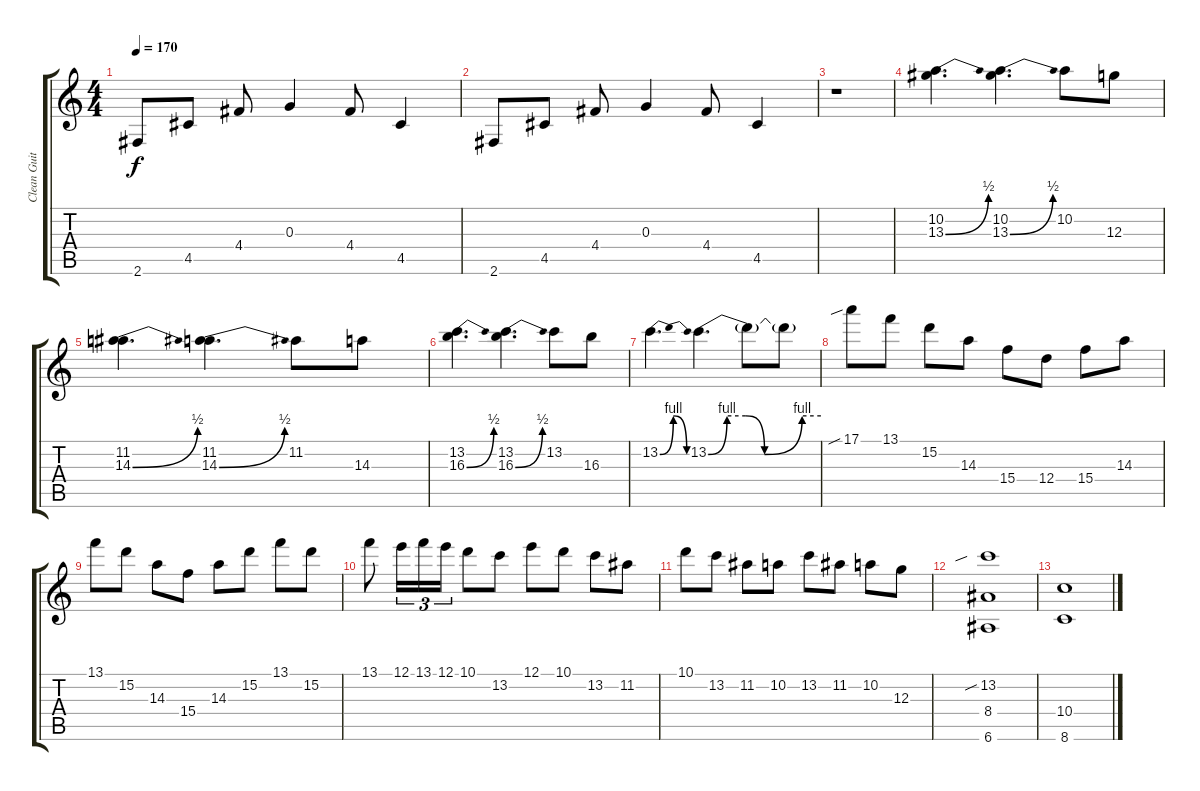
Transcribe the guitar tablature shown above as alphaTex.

\track ("Clean Guitar" "Clean Guit") {instrument electricguitarclean}
\staff {score tabs}
\tuning (E4 B3 G3 D3 A2 E2) {hide}
\ts (4 4)
\tempo 170
\clef g2
\ks c
2.6.8{dy f} 4.5.8 4.4.8 0.3.4 4.4.8 4.5.4 |
2.6.8 4.5.8 4.4.8 0.3.4 4.4.8 4.5.4 |
r.1 |
(10.2 13.3{be (bend 0 0 60 2)}).4{d} (10.2 13.3{be (bend 0 0 60 2)}).4{d} 10.2.8 12.3.8 |
(11.2 14.3{be (bend 0 0 60 2)}).4{d} (11.2 14.3{be (bend 0 0 60 2)}).4{d} 11.2.8 14.3.8 |
(13.2 16.3{be (bend 0 0 60 2)}).4{d} (13.2 16.3{be (bend 0 0 60 2)}).4{d} 13.2.8 16.3.8 |
13.2{be (bendrelease 0 0 30 4 30 4 60 0)}.4{d} 13.2{be (custom 0 0 10 4 20 4 30 0 50 4 60 4)}.4{d} 13.2{t}.8 13.2{t}.8 |
17.1{sib}.8 13.1.8 15.2.8 14.3.8 15.4.8 12.4.8 15.4.8 14.3.8 |
13.1.8 15.2.8 14.3.8 15.4.8 14.3.8 15.2.8 13.1.8 15.2.8 |
13.1.8 12.1.16{tu (3 2)} 13.1.16{tu (3 2)} 12.1.16{tu (3 2)} 10.1.8 13.2.8 12.1.8 10.1.8 13.2.8 11.2.8 |
10.1.8 13.2.8 11.2.8 10.2.8 13.2.8 11.2.8 10.2.8 12.3.8 |
(13.2{sib} 8.4 6.6).1 |
(10.4 8.6).1
